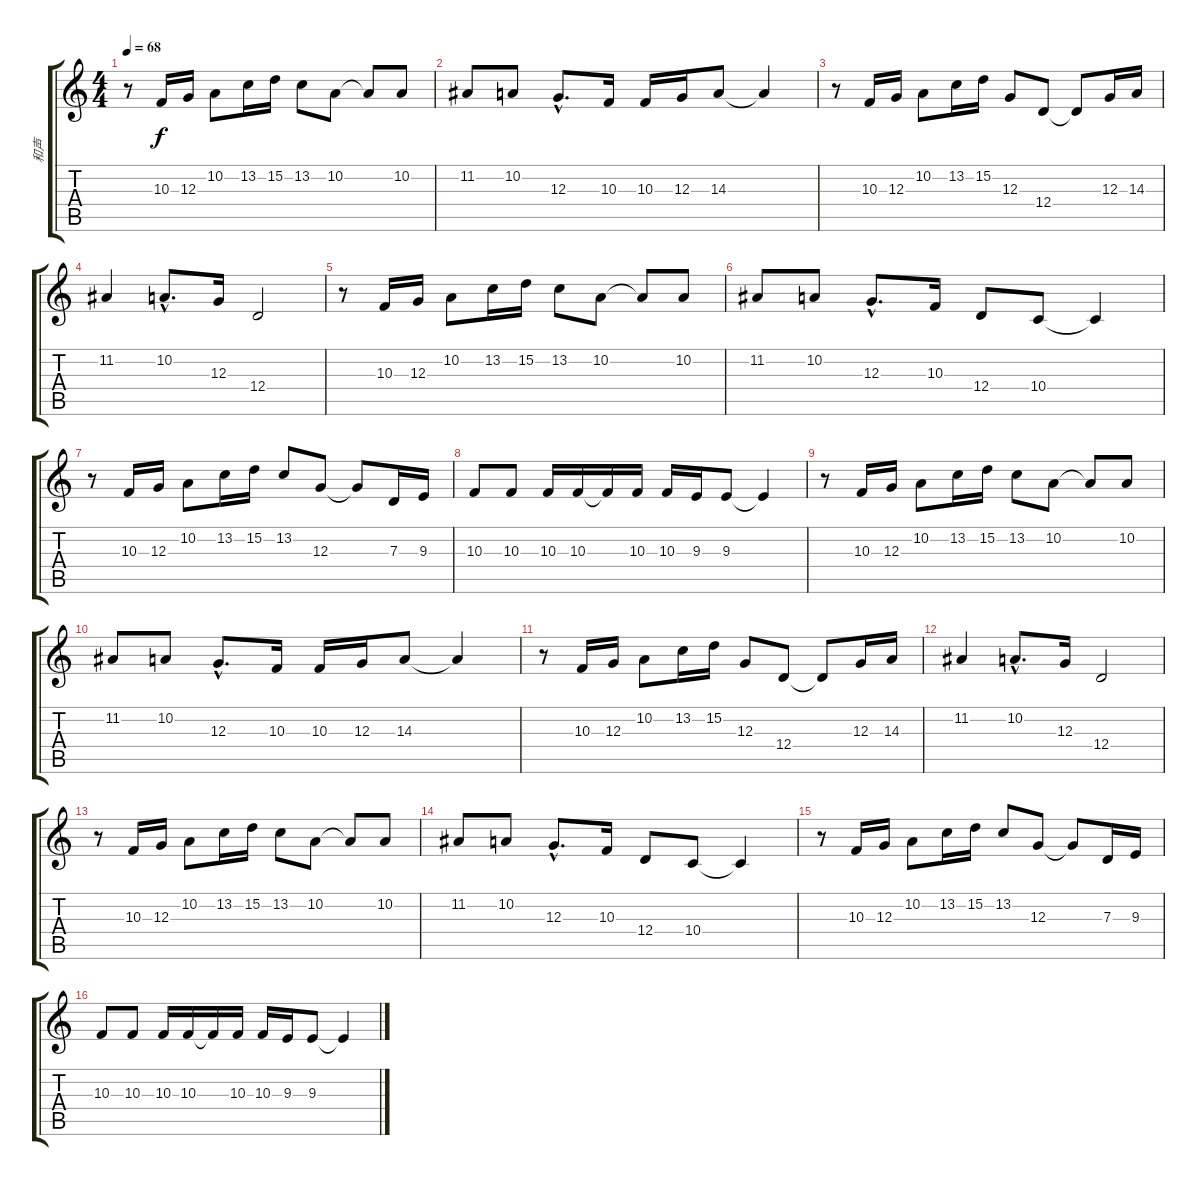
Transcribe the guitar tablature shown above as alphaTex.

\track ("和声" "和声") {instrument voiceoohs}
\staff {score tabs}
\tuning (E4 B3 G3 D3 A2 E2) {hide}
\ts (4 4)
\tempo 68
\clef g2
\ks c
r.8{dy f} 10.3.16 12.3.16 10.2.8 13.2.16 15.2.16 13.2.8 10.2.8 10.2{t}.8 10.2.8 |
11.2.8 10.2.8 12.3{hac}.8{d} 10.3.16 10.3.16 12.3.16 14.3.8 14.3{t}.4 |
r.8 10.3.16 12.3.16 10.2.8 13.2.16 15.2.16 12.3.8 12.4.8 12.4{t}.8 12.3.16 14.3.16 |
11.2.4 10.2{hac}.8{d} 12.3.16 12.4.2 |
r.8 10.3.16 12.3.16 10.2.8 13.2.16 15.2.16 13.2.8 10.2.8 10.2{t}.8 10.2.8 |
11.2.8 10.2.8 12.3{hac}.8{d} 10.3.16 12.4.8 10.4.8 10.4{t}.4 |
r.8 10.3.16 12.3.16 10.2.8 13.2.16 15.2.16 13.2.8 12.3.8 12.3{t}.8 7.3.16 9.3.16 |
10.3.8 10.3.8 10.3.16 10.3.16 10.3{t}.16 10.3.16 10.3.16 9.3.16 9.3.8 9.3{t}.4 |
r.8 10.3.16 12.3.16 10.2.8 13.2.16 15.2.16 13.2.8 10.2.8 10.2{t}.8 10.2.8 |
11.2.8 10.2.8 12.3{hac}.8{d} 10.3.16 10.3.16 12.3.16 14.3.8 14.3{t}.4 |
r.8 10.3.16 12.3.16 10.2.8 13.2.16 15.2.16 12.3.8 12.4.8 12.4{t}.8 12.3.16 14.3.16 |
11.2.4 10.2{hac}.8{d} 12.3.16 12.4.2 |
r.8 10.3.16 12.3.16 10.2.8 13.2.16 15.2.16 13.2.8 10.2.8 10.2{t}.8 10.2.8 |
11.2.8 10.2.8 12.3{hac}.8{d} 10.3.16 12.4.8 10.4.8 10.4{t}.4 |
r.8 10.3.16 12.3.16 10.2.8 13.2.16 15.2.16 13.2.8 12.3.8 12.3{t}.8 7.3.16 9.3.16 |
10.3.8 10.3.8 10.3.16 10.3.16 10.3{t}.16 10.3.16 10.3.16 9.3.16 9.3.8 9.3{t}.4
